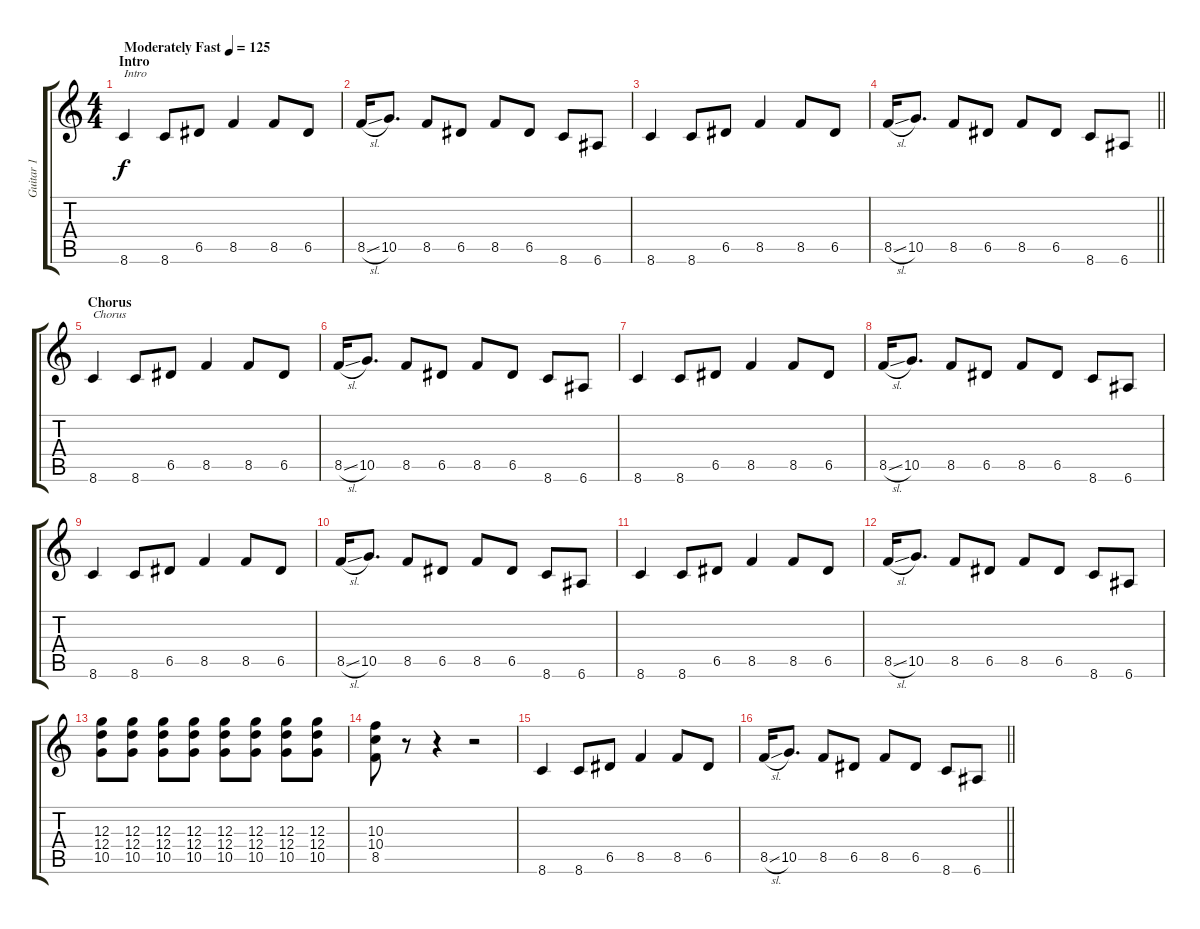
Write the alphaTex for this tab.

\track ("Guitar 1" "Guitar 1") {instrument overdrivenguitar}
\staff {score tabs}
\tuning (E4 B3 G3 D3 A2 E2) {hide}
\ts (4 4)
\section ("" "Intro")
\tempo (125 "Moderately Fast")
\clef g2
\ks c
8.6.4{txt "Intro" dy f instrument overdrivenguitar} 8.6.8 6.5.8 8.5.4 8.5.8 6.5.8 |
8.5{sl}.16 10.5.8{d} 8.5.8 6.5.8 8.5.8 6.5.8 8.6.8 6.6.8 |
8.6.4 8.6.8 6.5.8 8.5.4 8.5.8 6.5.8 |
\barLineRight lightlight
8.5{sl}.16 10.5.8{d} 8.5.8 6.5.8 8.5.8 6.5.8 8.6.8 6.6.8 |
\section ("" "Chorus")
8.6.4{txt "Chorus"} 8.6.8 6.5.8 8.5.4 8.5.8 6.5.8 |
8.5{sl}.16 10.5.8{d} 8.5.8 6.5.8 8.5.8 6.5.8 8.6.8 6.6.8 |
8.6.4 8.6.8 6.5.8 8.5.4 8.5.8 6.5.8 |
8.5{sl}.16 10.5.8{d} 8.5.8 6.5.8 8.5.8 6.5.8 8.6.8 6.6.8 |
8.6.4 8.6.8 6.5.8 8.5.4 8.5.8 6.5.8 |
8.5{sl}.16 10.5.8{d} 8.5.8 6.5.8 8.5.8 6.5.8 8.6.8 6.6.8 |
8.6.4 8.6.8 6.5.8 8.5.4 8.5.8 6.5.8 |
8.5{sl}.16 10.5.8{d} 8.5.8 6.5.8 8.5.8 6.5.8 8.6.8 6.6.8 |
(12.3 12.4 10.5).8 (12.3 12.4 10.5).8 (12.3 12.4 10.5).8 (12.3 12.4 10.5).8 (12.3 12.4 10.5).8 (12.3 12.4 10.5).8 (12.3 12.4 10.5).8 (12.3 12.4 10.5).8 |
(10.3 10.4 8.5).8 r.8 r.4 r.2 |
8.6.4 8.6.8 6.5.8 8.5.4 8.5.8 6.5.8 |
\barLineRight lightlight
8.5{sl}.16 10.5.8{d} 8.5.8 6.5.8 8.5.8 6.5.8 8.6.8 6.6.8
